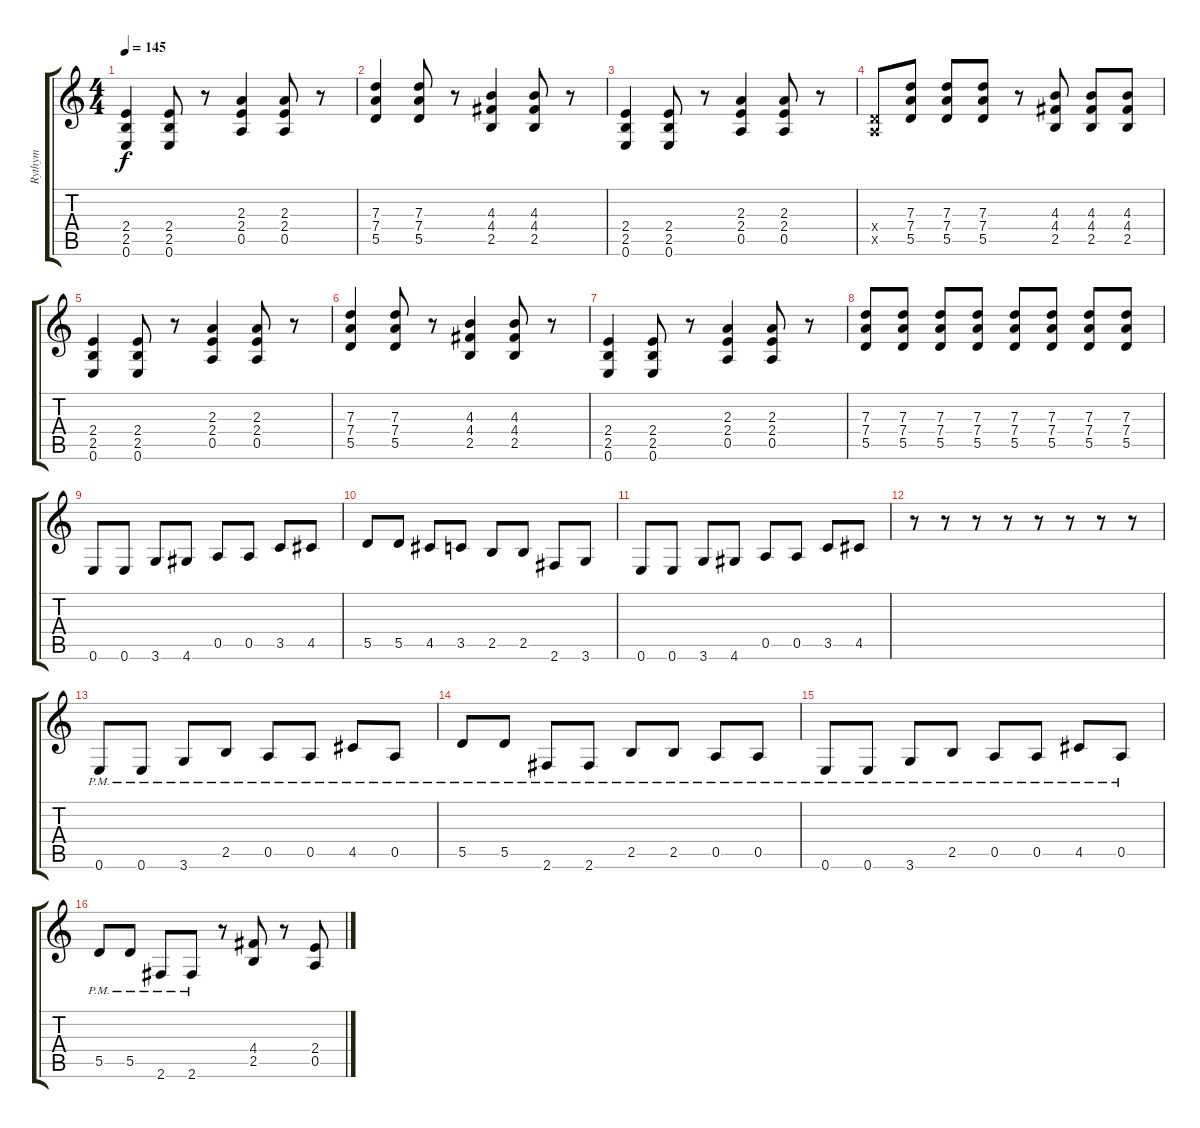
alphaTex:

\track ("Rythym" "Rythym") {instrument distortionguitar}
\staff {score tabs}
\tuning (E4 B3 G3 D3 A2 E2) {hide}
\ts (4 4)
\tempo 145
\clef g2
\ks c
(2.4 2.5 0.6).4{dy f} (2.4 2.5 0.6).8 r.8 (2.3 2.4 0.5).4 (2.3 2.4 0.5).8 r.8 |
(7.3 7.4 5.5).4 (7.3 7.4 5.5).8 r.8 (4.3 4.4 2.5).4 (4.3 4.4 2.5).8 r.8 |
(2.4 2.5 0.6).4 (2.4 2.5 0.6).8 r.8 (2.3 2.4 0.5).4 (2.3 2.4 0.5).8 r.8 |
(0.4{x} 0.5{x}).8 (7.3 7.4 5.5).8 (7.3 7.4 5.5).8 (7.3 7.4 5.5).8 r.8 (4.3 4.4 2.5).8 (4.3 4.4 2.5).8 (4.3 4.4 2.5).8 |
(2.4 2.5 0.6).4 (2.4 2.5 0.6).8 r.8 (2.3 2.4 0.5).4 (2.3 2.4 0.5).8 r.8 |
(7.3 7.4 5.5).4 (7.3 7.4 5.5).8 r.8 (4.3 4.4 2.5).4 (4.3 4.4 2.5).8 r.8 |
(2.4 2.5 0.6).4 (2.4 2.5 0.6).8 r.8 (2.3 2.4 0.5).4 (2.3 2.4 0.5).8 r.8 |
(7.3 7.4 5.5).8 (7.3 7.4 5.5).8 (7.3 7.4 5.5).8 (7.3 7.4 5.5).8 (7.3 7.4 5.5).8 (7.3 7.4 5.5).8 (7.3 7.4 5.5).8 (7.3 7.4 5.5).8 |
0.6.8 0.6.8 3.6.8 4.6.8 0.5.8 0.5.8 3.5.8 4.5.8 |
5.5.8 5.5.8 4.5.8 3.5.8 2.5.8 2.5.8 2.6.8 3.6.8 |
0.6.8 0.6.8 3.6.8 4.6.8 0.5.8 0.5.8 3.5.8 4.5.8 |
r.8 r.8 r.8 r.8 r.8 r.8 r.8 r.8 |
0.6{pm}.8 0.6{pm}.8 3.6{pm}.8 2.5{pm}.8 0.5{pm}.8 0.5{pm}.8 4.5{pm}.8 0.5{pm}.8 |
5.5{pm}.8 5.5{pm}.8 2.6{pm}.8 2.6{pm}.8 2.5{pm}.8 2.5{pm}.8 0.5{pm}.8 0.5{pm}.8 |
0.6{pm}.8 0.6{pm}.8 3.6{pm}.8 2.5{pm}.8 0.5{pm}.8 0.5{pm}.8 4.5{pm}.8 0.5{pm}.8 |
5.5{pm}.8 5.5{pm}.8 2.6{pm}.8 2.6{pm}.8 r.8 (4.4 2.5).8 r.8 (2.4 0.5).8
